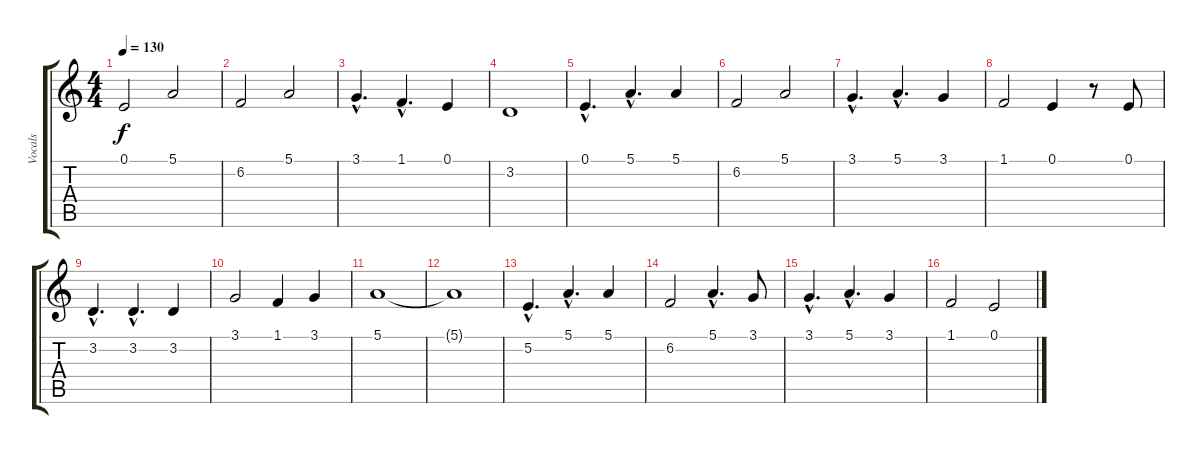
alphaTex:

\track ("Vocals" "Vocals") {instrument lead3calliope}
\staff {score tabs}
\tuning (E4 B3 G3 D3 A2 D2) {hide}
\ts (4 4)
\tempo 130
\clef g2
\ks c
0.1.2{dy f} 5.1.2 |
6.2.2 5.1.2 |
3.1{hac}.4{d} 1.1{hac}.4{d} 0.1.4 |
3.2.1 |
0.1{hac}.4{d} 5.1{hac}.4{d} 5.1.4 |
6.2.2 5.1.2 |
3.1{hac}.4{d} 5.1{hac}.4{d} 3.1.4 |
1.1.2 0.1.4 r.8 0.1.8 |
3.2{hac}.4{d} 3.2{hac}.4{d} 3.2.4 |
3.1.2 1.1.4 3.1.4 |
5.1.1 |
5.1{t}.1 |
5.2{hac}.4{d} 5.1{hac}.4{d} 5.1.4 |
6.2.2 5.1{hac}.4{d} 3.1.8 |
3.1{hac}.4{d} 5.1{hac}.4{d} 3.1.4 |
1.1.2 0.1.2
